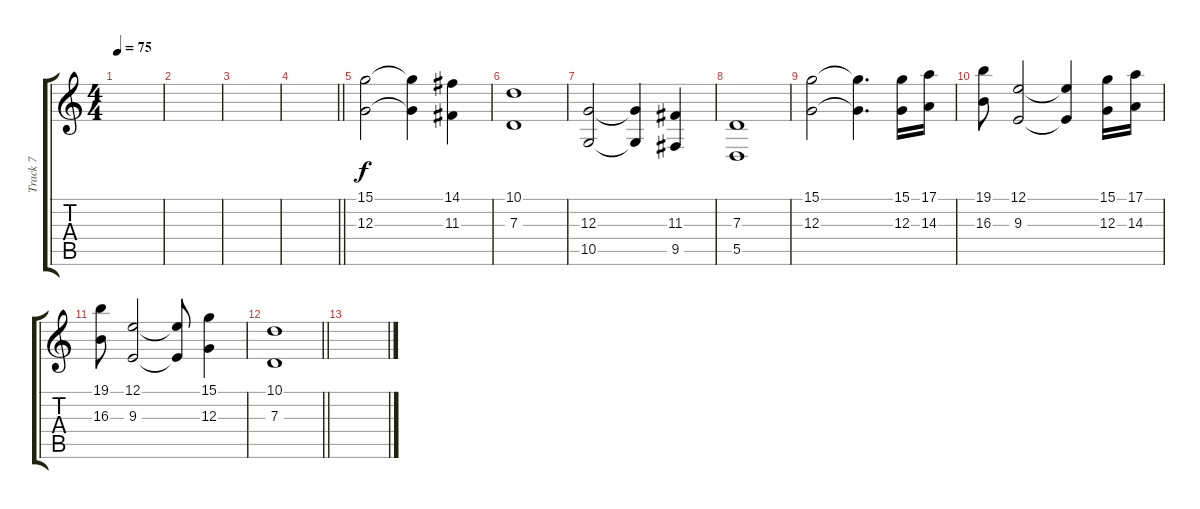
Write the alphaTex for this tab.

\track ("Track 7" "Track 7") {instrument stringensemble1}
\staff {score tabs}
\tuning (E4 B3 G3 D3 A2 E2) {hide}
\ts (4 4)
\tempo 75
\clef g2
\ks c
|
|
|
\barLineRight lightlight
|
\section ("" "")
(15.1 12.3).2 (15.1{t} 12.3{t}).4 (14.1 11.3).4 |
(10.1 7.3).1 |
(12.3 10.5).2 (12.3{t} 10.5{t}).4 (11.3 9.5).4 |
(7.3 5.5).1 |
(15.1 12.3).2 (15.1{t} 12.3{t}).4{d} (15.1 12.3).16 (17.1 14.3).16 |
(19.1 16.3).8 (12.1 9.3).2 (12.1{t} 9.3{t}).4 (15.1 12.3).16 (17.1 14.3).16 |
(19.1 16.3).8 (12.1 9.3).2 (12.1{t} 9.3{t}).8 (15.1 12.3).4 |
\barLineRight lightlight
(10.1 7.3).1 |
\section ("" "")
